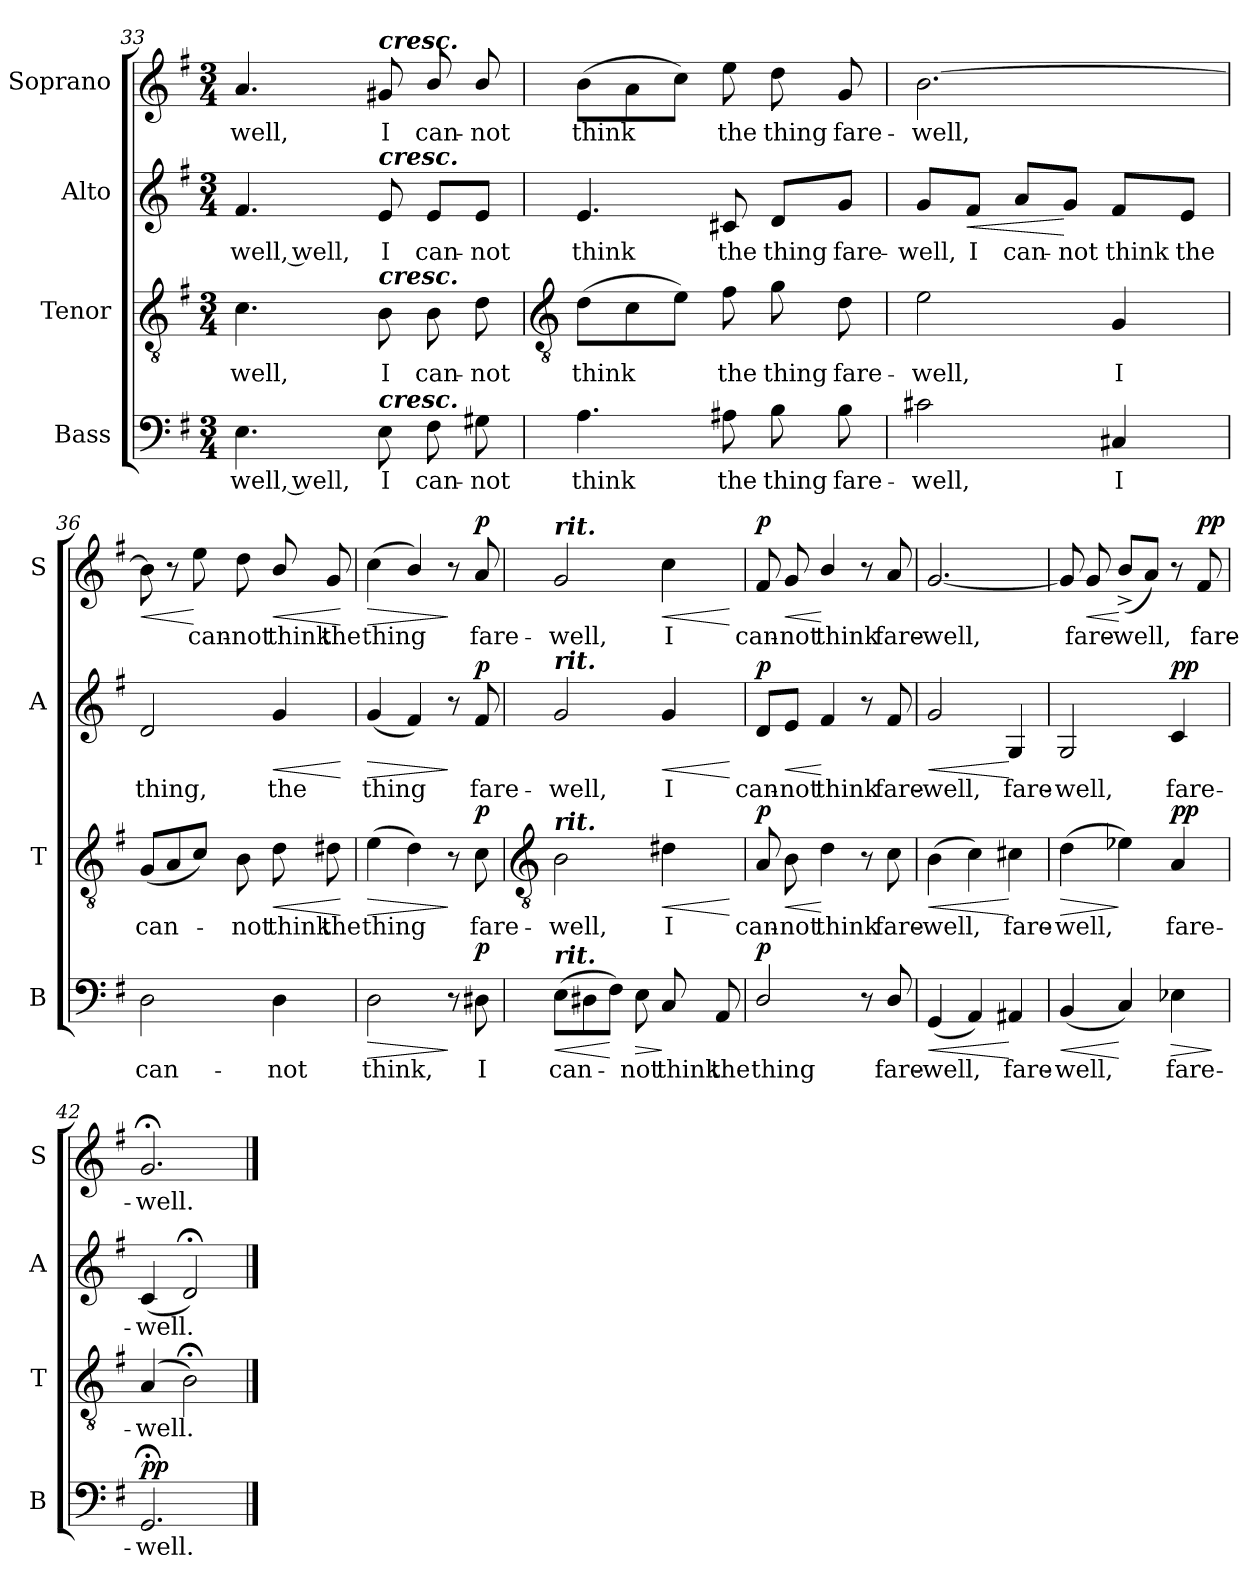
**kern	**text	**dynam	**kern	**text	**dynam	**kern	**text	**dynam	**kern	**text	**dynam
*part4	*part4	*part4	*part3	*part3	*part3	*part2	*part2	*part2	*part1	*part1	*part1
*staff4	*staff4	*staff4	*staff3	*staff3	*staff3	*staff2	*staff2	*staff2	*staff1	*staff1	*staff1
*I"Bass	*	*	*I"Tenor	*	*	*I"Alto	*	*	*I"Soprano	*	*
*I'B	*	*	*I'T	*	*	*I'A	*	*	*I'S	*	*
*clefF4	*	*	*clefGv2	*	*	*clefG2	*	*	*clefG2	*	*
*k[f#]	*	*	*k[f#]	*	*	*k[f#]	*	*	*k[f#]	*	*
*G:	*	*	*G:	*	*	*G:	*	*	*G:	*	*
*M3/4	*	*	*M3/4	*	*	*M3/4	*	*	*M3/4	*	*
=33	=33	=33	=33	=33	=33	=33	=33	=33	=33	=33	=33
!	!LO:LY:b	!	!	!LO:LY:b	!	!	!LO:LY:b	!	!	!LO:LY:b	!
4.E	-well, well,	.	4.c	-well,	.	4.f#	-well, well,	.	4.a	-well,	.
!	!	!	!	!	!	!	!	!	!LO:TX:a:Bi:t=cresc.	!	!
!	!	!	!	!	!	!LO:TX:a:Bi:t=cresc.	!	!	!	!	!
!	!	!	!LO:TX:a:Bi:t=cresc.	!	!	!	!	!	!	!	!
!LO:TX:a:Bi:t=cresc.	!	!	!	!	!	!	!	!	!	!	!
!	!LO:LY:b	!	!	!LO:LY:b	!	!	!LO:LY:b	!	!	!LO:LY:b	!
8E	I	.	8B	I	.	8e	I	.	8g#X	I	.
!	!LO:LY:b	!	!	!LO:LY:b	!	!	!LO:LY:b	!	!	!LO:LY:b	!
8F#	can-	.	8B	can-	.	8e/L	can-	.	8b/	can-	.
!	!LO:LY:b	!	!	!LO:LY:b	!	!	!LO:LY:b	!	!	!LO:LY:b	!
8G#X	-not	.	8d	-not	.	8e/J	-not	.	8b/	-not	.
!!LO:LB:g=z
=34	=34	=34	=34	=34	=34	=34	=34	=34	=34	=34	=34
*	*	*	*clefGv2	*	*	*	*	*	*	*	*
!	!LO:LY:b	!	!	!LO:LY:b	!	!	!LO:LY:b	!	!	!LO:LY:b	!
4.A	think	.	(>8dL	think	.	4.e	think	.	(>8bL	think	.
.	.	.	8c	.	.	.	.	.	8a	.	.
.	.	.	8eJ)	.	.	.	.	.	8ccJ)	.	.
!	!LO:LY:b	!	!	!LO:LY:b	!	!	!LO:LY:b	!	!	!LO:LY:b	!
8A#X	the	.	8f#	the	.	8c#X	the	.	8ee	the	.
!	!LO:LY:b	!	!	!LO:LY:b	!	!	!LO:LY:b	!	!	!LO:LY:b	!
8B	thing	.	8g	thing	.	8d/L	thing	.	8dd	thing	.
!	!LO:LY:b	!	!	!LO:LY:b	!	!	!LO:LY:b	!	!	!LO:LY:b	!
8B	fare-	.	8d	fare-	.	8g/J	fare-	.	8g	fare-	.
=35	=35	=35	=35	=35	=35	=35	=35	=35	=35	=35	=35
!	!LO:LY:b	!	!	!LO:LY:b	!	!	!LO:LY:b	!	!	!LO:LY:b	!
2c#X	-well,	.	2e	-well,	.	8g/L	-well,	.	[2.b	-well,	.
!	!	!	!	!	!	!	!LO:LY:b	!LO:HP:b	!	!	!
.	.	.	.	.	.	8f#/J	I	<	.	.	.
!	!	!	!	!	!	!	!LO:LY:b	!	!	!	!
.	.	.	.	.	.	8a/L	can-	.	.	.	.
!	!	!	!	!	!	!	!LO:LY:b	!	!	!	!
.	.	.	.	.	.	8g/J	-not	[	.	.	.
!	!LO:LY:b	!	!	!LO:LY:b	!	!	!LO:LY:b	!	!	!	!
4C#X	I	.	4G	I	.	8f#/L	think	.	.	.	.
!	!	!	!	!	!	!	!LO:LY:b	!	!	!	!
.	.	.	.	.	.	8e/J	the	.	.	.	.
=36	=36	=36	=36	=36	=36	=36	=36	=36	=36	=36	=36
!	!LO:LY:b	!	!	!LO:LY:b	!	!	!LO:LY:b	!	!	!	!LO:HP:b
2D	can-	.	(<8GL	can-	.	2d	thing,	.	8b]	.	<
.	.	.	8A	.	.	.	.	.	8r	.	.
!	!	!	!	!	!	!	!	!	!	!LO:LY:b	!
.	.	.	8cJ)	.	.	.	.	.	8ee	can-	[
!	!	!	!	!LO:LY:b	!	!	!	!	!	!LO:LY:b	!
.	.	.	8B	not	.	.	.	.	8dd	-not	.
!	!LO:LY:b	!	!	!LO:LY:b	!LO:HP:b	!	!LO:LY:b	!LO:HP:b	!	!LO:LY:b	!LO:HP:b
4D	-not	.	8d	think	<	4g	the	<	8b/	think	<
!	!	!	!	!LO:LY:b	!	!	!	!	!	!LO:LY:b	!
.	.	.	8d#X	the	.	.	.	.	8g	the	.
.	.	.	.	.	[	.	.	[	.	.	[
=37	=37	=37	=37	=37	=37	=37	=37	=37	=37	=37	=37
!	!LO:LY:b	!LO:HP:b	!	!LO:LY:b	!LO:HP:b	!	!LO:LY:b	!LO:HP:b	!	!LO:LY:b	!LO:HP:b
2D	think,	>	(>4e	thing	>	(<4g	thing	>	(<4cc	thing	>
.	.	.	4d)	.	.	4f#)	.	.	4b/)	.	.
8r	.	]	8r	.	]	8r	.	]	8r	.	]
!	!LO:LY:b	!LO:DY:b	!	!LO:LY:b	!LO:DY:b	!	!LO:LY:b	!LO:DY:b	!	!LO:LY:b	!LO:DY:b
8D#X	I	p	8c	fare-	p	8f#	fare-	p	8a	fare-	p
!!LO:LB:g=z
=38	=38	=38	=38	=38	=38	=38	=38	=38	=38	=38	=38
*	*	*	*clefGv2	*	*	*	*	*	*	*	*
!	!	!	!	!	!	!	!	!	!LO:TX:a:Bi:t=rit.	!	!
!	!	!	!	!	!	!LO:TX:a:Bi:t=rit.	!	!	!	!	!
!	!	!	!LO:TX:a:Bi:t=rit.	!	!	!	!	!	!	!	!
!LO:TX:a:Bi:t=rit.	!	!	!	!	!	!	!	!	!	!	!
!	!LO:LY:b	!LO:HP:b	!	!LO:LY:b	!	!	!LO:LY:b	!	!	!LO:LY:b	!
(>8EL	can-	<	2B	-well,	.	2g	-well,	.	2g	-well,	.
8D#X	.	.	.	.	.	.	.	.	.	.	.
8F#J)	.	[	.	.	.	.	.	.	.	.	.
!	!LO:LY:b	!LO:HP:b	!	!	!	!	!	!	!	!	!
8E	not	>	.	.	.	.	.	.	.	.	.
!	!LO:LY:b	!	!	!LO:LY:b	!LO:HP:b	!	!	!	!	!	!
!	!	!	!	!	!LO:HP:n=1:b	!	!LO:LY:b	!LO:HP:b	!	!	!
!	!	!	!	!	!	!	!	!LO:HP:n=1:b	!	!LO:LY:b	!LO:HP:b
!	!	!	!	!	!	!	!	!	!	!	!LO:HP:n=1:b
8C	think	]	4d#X	I	< >	4g	I	< >	4cc	I	< >
!	!LO:LY:b	!	!	!	!	!	!	!	!	!	!
8AA	the	.	.	.	.	.	.	.	.	.	.
.	.	.	.	.	[	.	.	[	.	.	[
=39	=39	=39	=39	=39	=39	=39	=39	=39	=39	=39	=39
!	!LO:LY:b	!LO:DY:b	!	!LO:LY:b	!LO:DY:b	!	!LO:LY:b	!LO:DY:b	!	!LO:LY:b	!LO:DY:b
2D/	thing	p	8A	can-	p	8d/L	can-	p	8f#	can-	p
!	!	!	!	!LO:LY:b	!LO:HP:n=1:b	!	!LO:LY:b	!LO:HP:n=1:b	!	!LO:LY:b	!LO:HP:n=1:b
.	.	.	8B	-not	] <	8e/J	-not	] <	8g	-not	] <
!	!	!	!	!LO:LY:b	!	!	!LO:LY:b	!	!	!LO:LY:b	!
.	.	.	4d	think	[	4f#	think	[	4b/	think	[
8r	.	.	8r	.	.	8r	.	.	8r	.	.
!	!LO:LY:b	!	!	!LO:LY:b	!	!	!LO:LY:b	!	!	!LO:LY:b	!
8D/	fare-	.	8c	fare-	.	8f#	fare-	.	8a	fare-	.
=40	=40	=40	=40	=40	=40	=40	=40	=40	=40	=40	=40
!	!LO:LY:b	!LO:HP:b	!	!LO:LY:b	!LO:HP:b	!	!LO:LY:b	!LO:HP:b	!	!LO:LY:b	!
(<4GG	-well,	<	(>4B	-well,	<	2g	-well,	<	[2.g	-well,	.
4AA)	.	.	4c)	.	.	.	.	.	.	.	.
!	!LO:LY:b	!	!	!LO:LY:b	!	!	!LO:LY:b	!	!	!	!
4AA#X	fare-	[	4c#X	fare-	[	4G	fare-	[	.	.	.
=41	=41	=41	=41	=41	=41	=41	=41	=41	=41	=41	=41
!	!LO:LY:b	!LO:HP:b	!	!LO:LY:b	!LO:HP:b	!	!LO:LY:b	!	!	!	!
(<4BB	-well,	<	(>4d	-well,	>	2G	-well,	.	8g]	.	.
!	!	!	!	!	!	!	!	!	!	!LO:LY:b	!LO:HP:b
.	.	.	.	.	.	.	.	.	8g	fare-	<
!	!	!	!	!	!	!	!	!	!	!LO:LY:b	!
4C)	.	[	4e-X)	.	]	.	.	.	(<8b^L	-well,	[
.	.	.	.	.	.	.	.	.	8aJ)	.	.
!	!LO:LY:b	!LO:HP:b	!	!LO:LY:b	!LO:DY:b	!	!LO:LY:b	!LO:DY:b	!	!	!
4E-X	fare-	>	4A	fare-	pp	4c	fare-	pp	8r	.	.
!	!	!	!	!	!	!	!	!	!	!LO:LY:b	!LO:DY:b
.	.	.	.	.	.	.	.	.	8f#	fare-	pp
.	.	]	.	.	.	.	.	.	.	.	.
=42	=42	=42	=42	=42	=42	=42	=42	=42	=42	=42	=42
!	!LO:LY:b	!LO:DY:b	!	!LO:LY:b	!	!	!LO:LY:b	!	!	!LO:LY:b	!
2.GG;<	well.	pp	(<4A	-well.	.	(<4c	-well.	.	2.g;<	-well.	.
.	.	.	2B;<)	.	.	2d;<)	.	.	.	.	.
==	==	==	==	==	==	==	==	==	==	==	==
*-	*-	*-	*-	*-	*-	*-	*-	*-	*-	*-	*-
